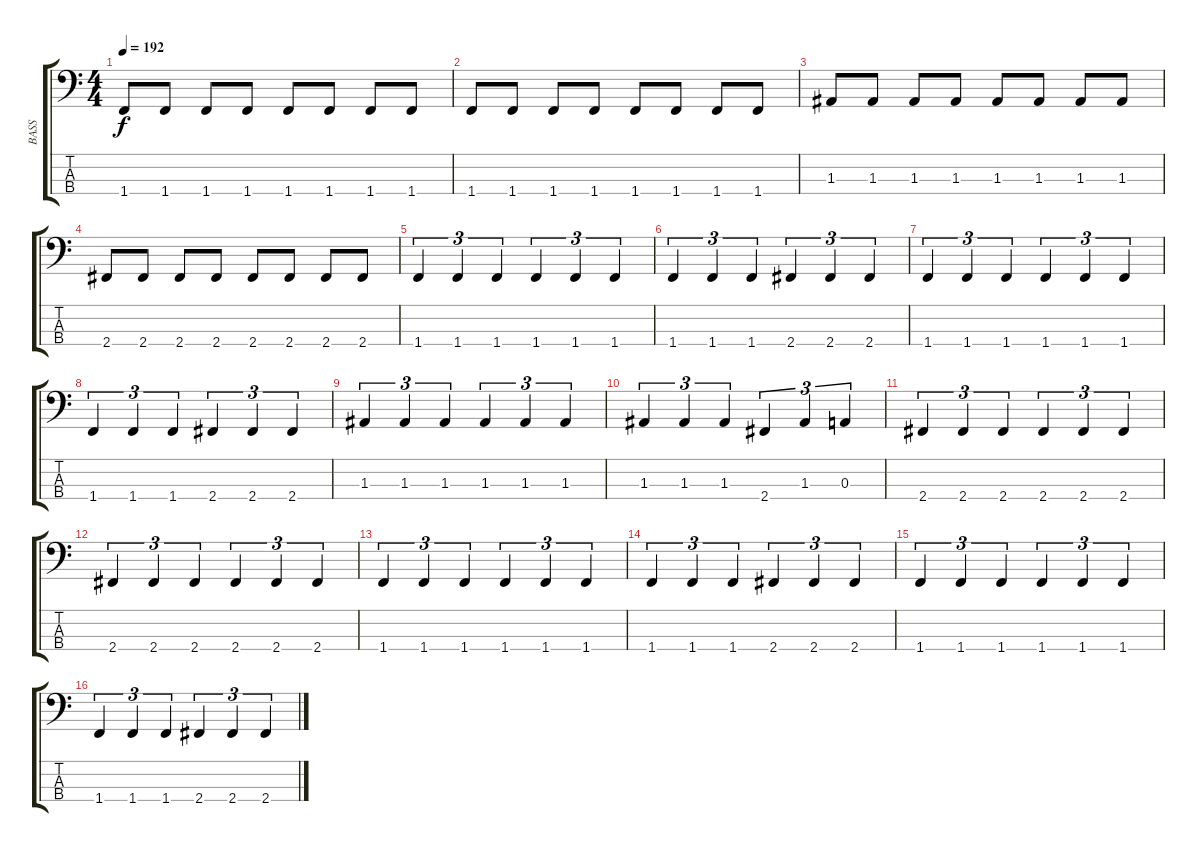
\track ("BASS" "BASS") {instrument electricbasspick}
\staff {score tabs}
\tuning (G2 D2 A1 E1) {hide}
\ts (4 4)
\tempo 192
\clef f4
\ks c
1.4.8{dy f} 1.4.8 1.4.8 1.4.8 1.4.8 1.4.8 1.4.8 1.4.8 |
1.4.8 1.4.8 1.4.8 1.4.8 1.4.8 1.4.8 1.4.8 1.4.8 |
1.3.8 1.3.8 1.3.8 1.3.8 1.3.8 1.3.8 1.3.8 1.3.8 |
2.4.8 2.4.8 2.4.8 2.4.8 2.4.8 2.4.8 2.4.8 2.4.8 |
1.4.4{tu (3 2)} 1.4.4{tu (3 2)} 1.4.4{tu (3 2)} 1.4.4{tu (3 2)} 1.4.4{tu (3 2)} 1.4.4{tu (3 2)} |
1.4.4{tu (3 2)} 1.4.4{tu (3 2)} 1.4.4{tu (3 2)} 2.4.4{tu (3 2)} 2.4.4{tu (3 2)} 2.4.4{tu (3 2)} |
1.4.4{tu (3 2)} 1.4.4{tu (3 2)} 1.4.4{tu (3 2)} 1.4.4{tu (3 2)} 1.4.4{tu (3 2)} 1.4.4{tu (3 2)} |
1.4.4{tu (3 2)} 1.4.4{tu (3 2)} 1.4.4{tu (3 2)} 2.4.4{tu (3 2)} 2.4.4{tu (3 2)} 2.4.4{tu (3 2)} |
1.3.4{tu (3 2)} 1.3.4{tu (3 2)} 1.3.4{tu (3 2)} 1.3.4{tu (3 2)} 1.3.4{tu (3 2)} 1.3.4{tu (3 2)} |
1.3.4{tu (3 2)} 1.3.4{tu (3 2)} 1.3.4{tu (3 2)} 2.4.4{tu (3 2)} 1.3.4{tu (3 2)} 0.3.4{tu (3 2)} |
2.4.4{tu (3 2)} 2.4.4{tu (3 2)} 2.4.4{tu (3 2)} 2.4.4{tu (3 2)} 2.4.4{tu (3 2)} 2.4.4{tu (3 2)} |
2.4.4{tu (3 2)} 2.4.4{tu (3 2)} 2.4.4{tu (3 2)} 2.4.4{tu (3 2)} 2.4.4{tu (3 2)} 2.4.4{tu (3 2)} |
1.4.4{tu (3 2)} 1.4.4{tu (3 2)} 1.4.4{tu (3 2)} 1.4.4{tu (3 2)} 1.4.4{tu (3 2)} 1.4.4{tu (3 2)} |
1.4.4{tu (3 2)} 1.4.4{tu (3 2)} 1.4.4{tu (3 2)} 2.4.4{tu (3 2)} 2.4.4{tu (3 2)} 2.4.4{tu (3 2)} |
1.4.4{tu (3 2)} 1.4.4{tu (3 2)} 1.4.4{tu (3 2)} 1.4.4{tu (3 2)} 1.4.4{tu (3 2)} 1.4.4{tu (3 2)} |
1.4.4{tu (3 2)} 1.4.4{tu (3 2)} 1.4.4{tu (3 2)} 2.4.4{tu (3 2)} 2.4.4{tu (3 2)} 2.4.4{tu (3 2)}
